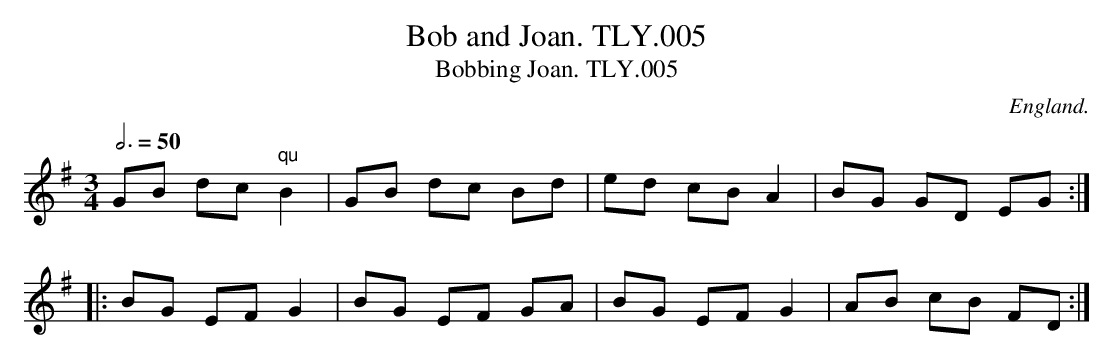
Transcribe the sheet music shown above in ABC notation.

X:1
T:Bob and Joan. TLY.005
T:Bobbing Joan. TLY.005
M:3/4
L:1/8
Q:3/4=50
O:England.
K:G
GB dc"qu"B2|GB dc Bd|ed cB A2|BG GD EG:|
|:BG EF G2|BG EF GA|BG EF G2|AB cB FD:|
